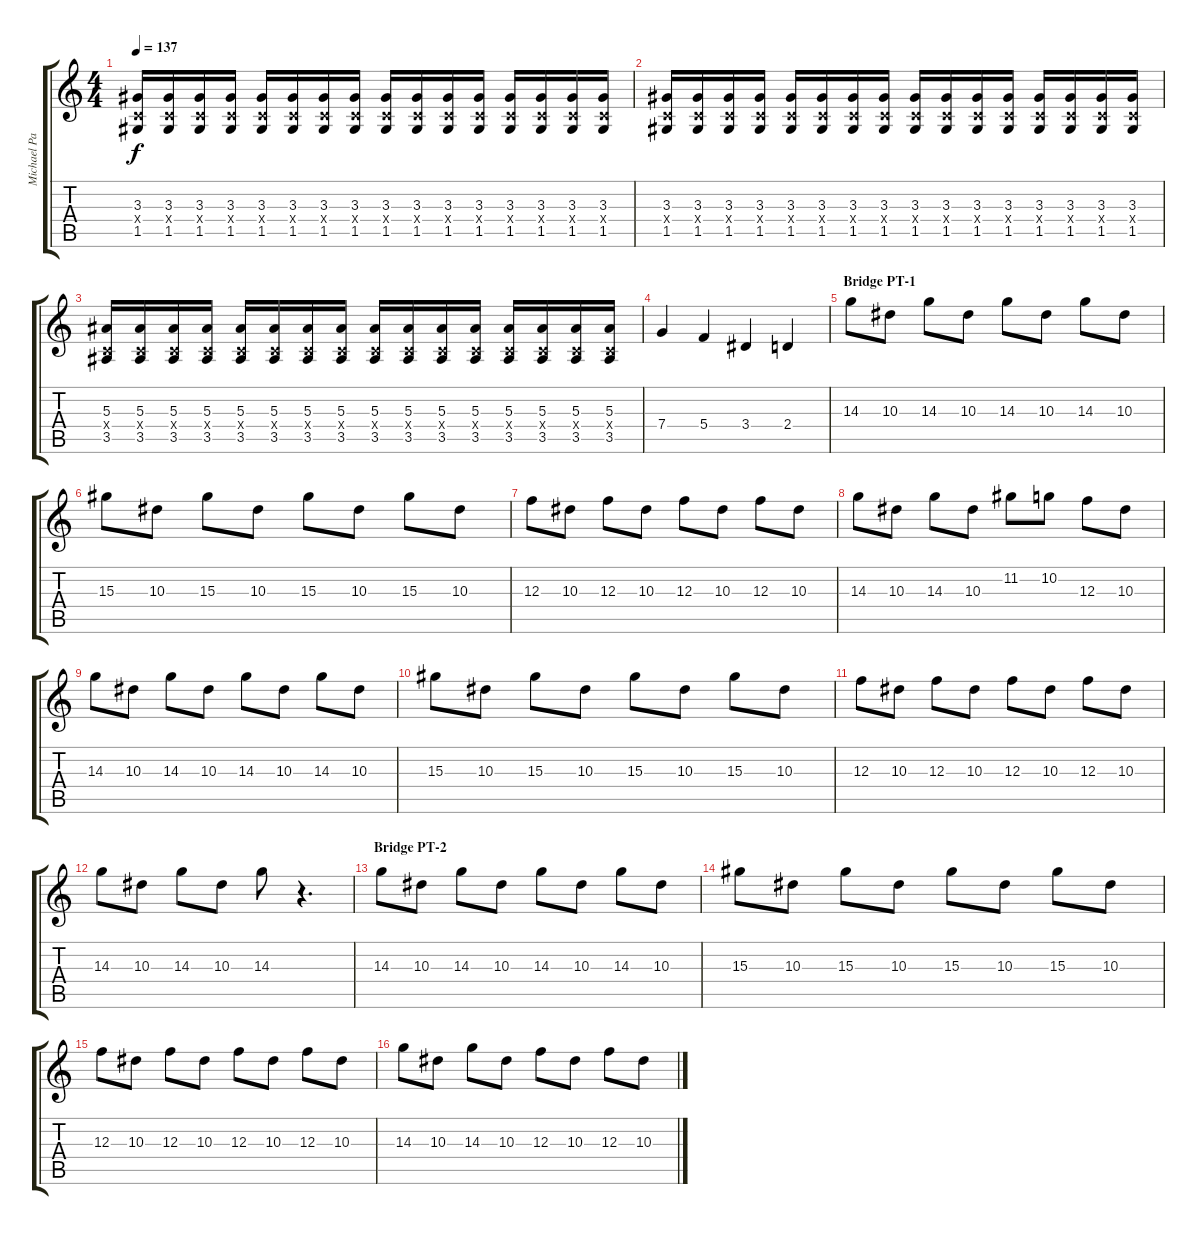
\track ("Michael Padge (Lead Guitar)" "Michael Pa") {instrument distortionguitar}
\staff {score tabs}
\tuning (D4 A3 F3 C3 G2 C2) {hide}
\ts (4 4)
\tempo 137
\clef g2
\ks c
(3.3 0.4{x} 1.5).16{dy f} (3.3 0.4{x} 1.5).16 (3.3 0.4{x} 1.5).16 (3.3 0.4{x} 1.5).16 (3.3 0.4{x} 1.5).16 (3.3 0.4{x} 1.5).16 (3.3 0.4{x} 1.5).16 (3.3 0.4{x} 1.5).16 (3.3 0.4{x} 1.5).16 (3.3 0.4{x} 1.5).16 (3.3 0.4{x} 1.5).16 (3.3 0.4{x} 1.5).16 (3.3 0.4{x} 1.5).16 (3.3 0.4{x} 1.5).16 (3.3 0.4{x} 1.5).16 (3.3 0.4{x} 1.5).16 |
(3.3 0.4{x} 1.5).16 (3.3 0.4{x} 1.5).16 (3.3 0.4{x} 1.5).16 (3.3 0.4{x} 1.5).16 (3.3 0.4{x} 1.5).16 (3.3 0.4{x} 1.5).16 (3.3 0.4{x} 1.5).16 (3.3 0.4{x} 1.5).16 (3.3 0.4{x} 1.5).16 (3.3 0.4{x} 1.5).16 (3.3 0.4{x} 1.5).16 (3.3 0.4{x} 1.5).16 (3.3 0.4{x} 1.5).16 (3.3 0.4{x} 1.5).16 (3.3 0.4{x} 1.5).16 (3.3 0.4{x} 1.5).16 |
(5.3 0.4{x} 3.5).16 (5.3 0.4{x} 3.5).16 (5.3 0.4{x} 3.5).16 (5.3 0.4{x} 3.5).16 (5.3 0.4{x} 3.5).16 (5.3 0.4{x} 3.5).16 (5.3 0.4{x} 3.5).16 (5.3 0.4{x} 3.5).16 (5.3 0.4{x} 3.5).16 (5.3 0.4{x} 3.5).16 (5.3 0.4{x} 3.5).16 (5.3 0.4{x} 3.5).16 (5.3 0.4{x} 3.5).16 (5.3 0.4{x} 3.5).16 (5.3 0.4{x} 3.5).16 (5.3 0.4{x} 3.5).16 |
7.4.4 5.4.4 3.4.4 2.4.4 |
\section ("" "Bridge PT-1")
14.3.8 10.3.8 14.3.8 10.3.8 14.3.8 10.3.8 14.3.8 10.3.8 |
15.3.8 10.3.8 15.3.8 10.3.8 15.3.8 10.3.8 15.3.8 10.3.8 |
12.3.8 10.3.8 12.3.8 10.3.8 12.3.8 10.3.8 12.3.8 10.3.8 |
14.3.8 10.3.8 14.3.8 10.3.8 11.2.8 10.2.8 12.3.8 10.3.8 |
14.3.8 10.3.8 14.3.8 10.3.8 14.3.8 10.3.8 14.3.8 10.3.8 |
15.3.8 10.3.8 15.3.8 10.3.8 15.3.8 10.3.8 15.3.8 10.3.8 |
12.3.8 10.3.8 12.3.8 10.3.8 12.3.8 10.3.8 12.3.8 10.3.8 |
14.3.8 10.3.8 14.3.8 10.3.8 14.3.8 r.4{d} |
\section ("" "Bridge PT-2")
14.3.8 10.3.8 14.3.8 10.3.8 14.3.8 10.3.8 14.3.8 10.3.8 |
15.3.8 10.3.8 15.3.8 10.3.8 15.3.8 10.3.8 15.3.8 10.3.8 |
12.3.8 10.3.8 12.3.8 10.3.8 12.3.8 10.3.8 12.3.8 10.3.8 |
14.3.8 10.3.8 14.3.8 10.3.8 12.3.8 10.3.8 12.3.8 10.3.8
